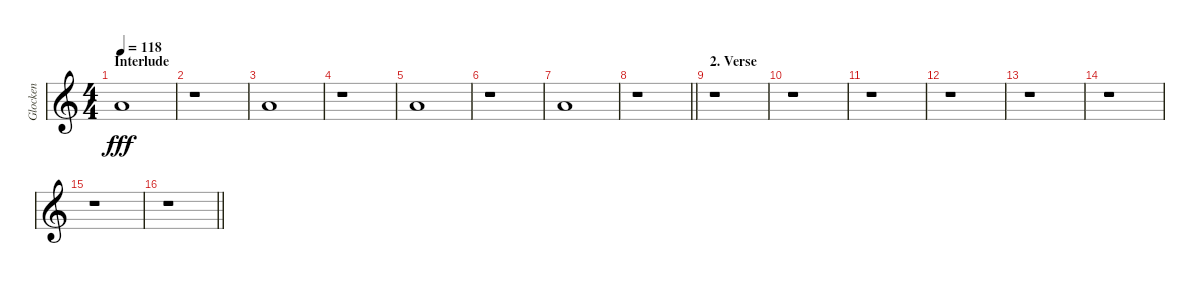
\track ("Glocken" "Glocken") {instrument tubularbells}
\staff {score}
\tuning (E4 B3 G3 D3 A2 E2) {hide}
\ts (4 4)
\section ("" "Interlude")
\tempo 118
\clef g2
\ks c
5.1.1{dy fff} |
r.1 |
5.1.1 |
r.1 |
5.1.1 |
r.1 |
5.1.1 |
\barLineRight lightlight
r.1 |
\section ("" "2. Verse")
r.1 |
r.1 |
r.1 |
r.1 |
r.1 |
r.1 |
r.1 |
\barLineRight lightlight
r.1
